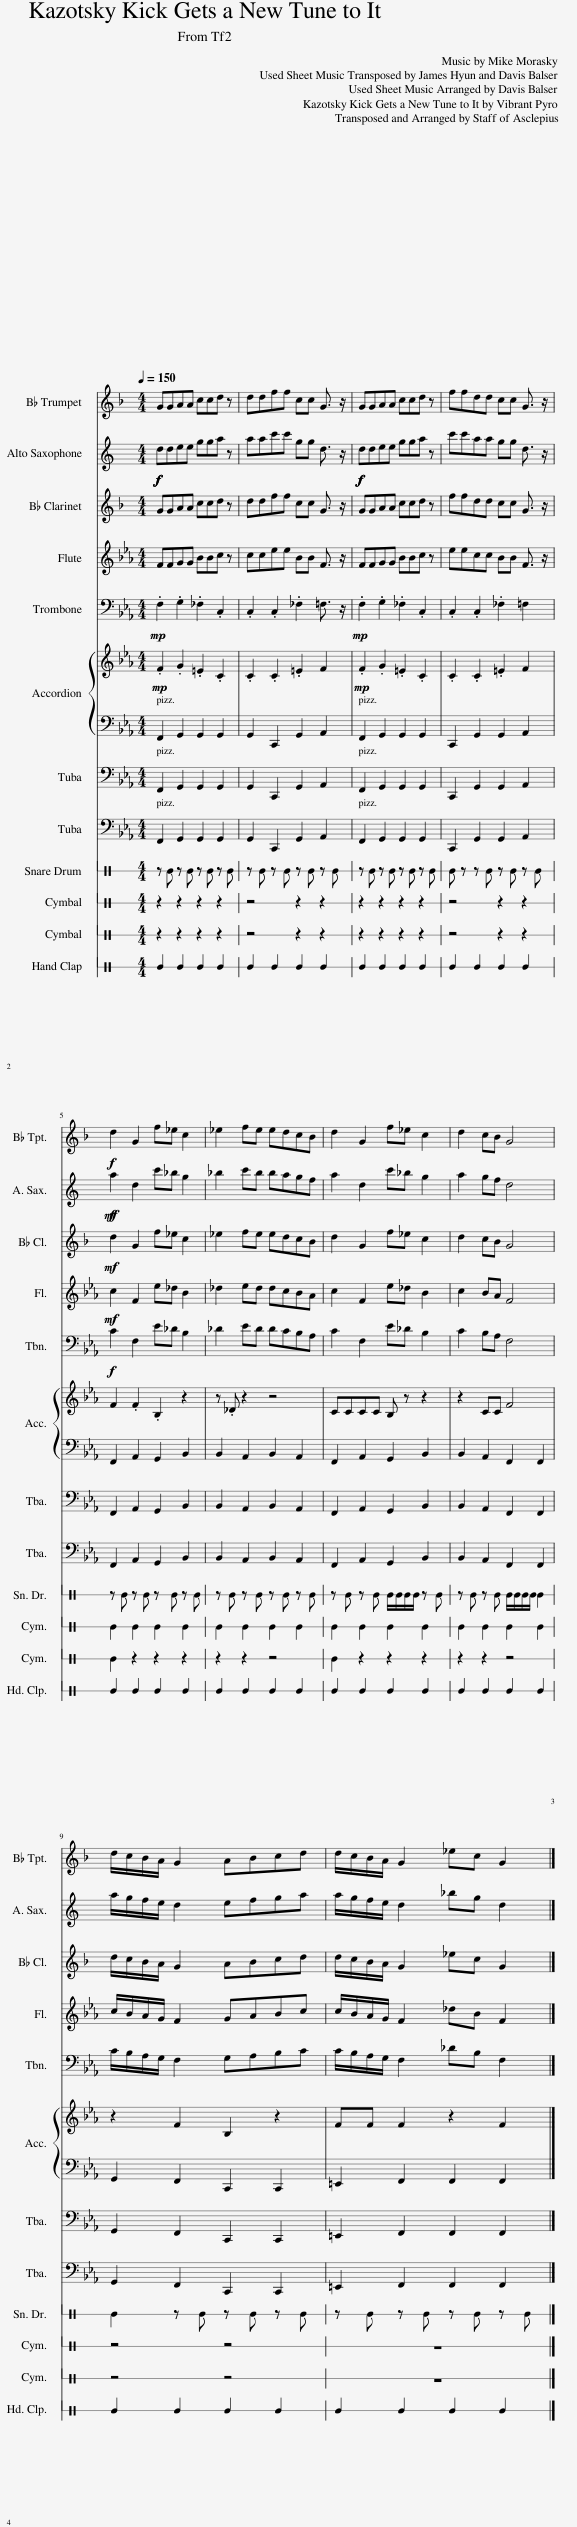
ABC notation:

X:1
%%score 1 2 3 4 5 { 6 | 7 } 8 9 10 11 12 13
L:1/8
Q:1/4=150
M:4/4
I:linebreak $
K:Eb
V:1 treble transpose=-2
V:2 treble transpose=-9
V:3 treble transpose=-2
V:4 treble
V:5 bass
V:6 treble
V:7 bass
V:8 bass
V:9 bass
V:10 perc stafflines=1
K:none
V:11 perc stafflines=1
K:none
V:12 perc stafflines=1
K:none
V:13 perc stafflines=1
K:none
V:1
[K:F] GGAA ccd z | ddff cc G3/2 z/ | GGAA ccd z | ffdd cc G3/2 z/ |$!f! d2 G2 f_e c2 | %5
 _e2 fe edcB | d2 G2 f_e c2 | d2 cB G4 |$ d/c/B/A/ G2 ABcd | d/c/B/A/ G2 _ec G2 |] %10
V:2
[K:C]!f!!f! ddee gga z | aac'c' gg d3/2 z/ |!f!!f! ddee gga z | c'c'aa gg d3/2 z/ |$!mf!!f! a2 d2 c'_b g2 | %5
 _b2 c'b bagf | a2 d2 c'_b g2 | a2 gf d4 |$ a/g/f/e/ d2 efga | a/g/f/e/ d2 _bg d2 |] %10
V:3
[K:F] GGAA ccd z | ddff cc G3/2 z/ | GGAA ccd z | ffdd cc G3/2 z/ |$!mf! d2 G2 f_e c2 | %5
 _e2 fe edcB | d2 G2 f_e c2 | d2 cB G4 |$ d/c/B/A/ G2 ABcd | d/c/B/A/ G2 _ec G2 |] %10
V:4
 FFGG BBc z | ccee BB F3/2 z/ | FFGG BBc z | eecc BB F3/2 z/ |$!mf! c2 F2 e_d B2 | %5
 _d2 ed dcBA | c2 F2 e_d B2 | c2 BA F4 |$ c/B/A/G/ F2 GABc | c/B/A/G/ F2 _dB F2 |] %10
V:5
!mp! .F,2 .G,2 ._F,2 .C,2 | .C,2 .C,2 ._F,2 =F,3/2 z/ |!mp! .F,2 .G,2 ._F,2 .C,2 | .C,2 .C,2 ._F,2 =F,2 |$!f! C2 F,2 E_D B,2 | %5
 _D2 ED DCB,A, | C2 F,2 E_D B,2 | C2 B,A, F,4 |$ C/B,/A,/G,/ F,2 G,A,B,C | C/B,/A,/G,/ F,2 _DB, F,2 |] %10
V:6
!mp! .F2 .G2 .=E2 .C2 | .C2 .C2 .=E2 F2 |!mp! .F2 .G2 .=E2 .C2 | .C2 .C2 .=E2 F2 |$ F2 .F2 .B,2 z2 | %5
 z ._D z2 z4 | CCCC B, z z2 | z2 CC F4 |$ z2 F2 B,2 z2 | FF F2 z2 F2 |] %10
V:7
 F,,2 G,,2 G,,2 G,,2 | G,,2 C,,2 G,,2 A,,2 | F,,2 G,,2 G,,2 G,,2 | C,,2 G,,2 G,,2 A,,2 |$ F,,2 A,,2 G,,2 B,,2 | %5
 B,,2 A,,2 B,,2 A,,2 | F,,2 A,,2 G,,2 B,,2 | B,,2 A,,2 F,,2 F,,2 |$ G,,2 F,,2 C,,2 C,,2 | =E,,2 F,,2 F,,2 F,,2 |] %10
V:8
 F,,2 G,,2 G,,2 G,,2 | G,,2 C,,2 G,,2 A,,2 | F,,2 G,,2 G,,2 G,,2 | C,,2 G,,2 G,,2 A,,2 |$ F,,2 A,,2 G,,2 B,,2 | %5
 B,,2 A,,2 B,,2 A,,2 | F,,2 A,,2 G,,2 B,,2 | B,,2 A,,2 F,,2 F,,2 |$ G,,2 F,,2 C,,2 C,,2 | =E,,2 F,,2 F,,2 F,,2 |] %10
V:9
!f! F,,2 G,,2 G,,2 G,,2 | G,,2 C,,2 G,,2 A,,2 |!f! F,,2 G,,2 G,,2 G,,2 | C,,2 G,,2 G,,2 A,,2 |$ F,,2 A,,2 G,,2 B,,2 | %5
 B,,2 A,,2 B,,2 A,,2 | F,,2 A,,2 G,,2 B,,2 | B,,2 A,,2 F,,2 F,,2 |$ G,,2 F,,2 C,,2 C,,2 | =E,,2 F,,2 F,,2 F,,2 |] %10
V:10
 z =E!ff! z E z E z E | z =E z E z E z E | z =E!ff! z E z E z E | =E z z E z E z E |$ z =E z E z E z E | %5
 z =E z E z E z E | z =E z E E/E/E/E/ z E | z =E z E E/E/E/E/ E2 |$ =E2 z E z E z E | z =E z E z E z E |] %10
V:11
 z2 z2 z2 z2 | z4 z2 z2 | z2 z2 z2 z2 | z4 z2 z2 |$ =E2 E2 E2 E2 | %5
 =E2 E2 E2 E2 | =E2 E2 E2 E2 | =E2 E2 E2 E2 |$ z4 z4 | z8 |] %10
V:12
 z2!ff! z2 z2 z2 | z4 z2 z2 | z2!ff! z2 z2 z2 | z4 z2 z2 |$ =E2 z2 z2 z2 | %5
 z2 z2 z4 | =E2 z2 z2 z2 | z2 z2 z4 |$ z4 z4 | z8 |] %10
V:13
 =E2 E2 E2 E2 | =E2 E2 E2 E2 | =E2 E2 E2 E2 | =E2 E2 E2 E2 |$ =E2 E2 E2 E2 | %5
 =E2 E2 E2 E2 | =E2 E2 E2 E2 | =E2 E2 E2 E2 |$ =E2 E2 E2 E2 | =E2 E2 E2 E2 |] %10
